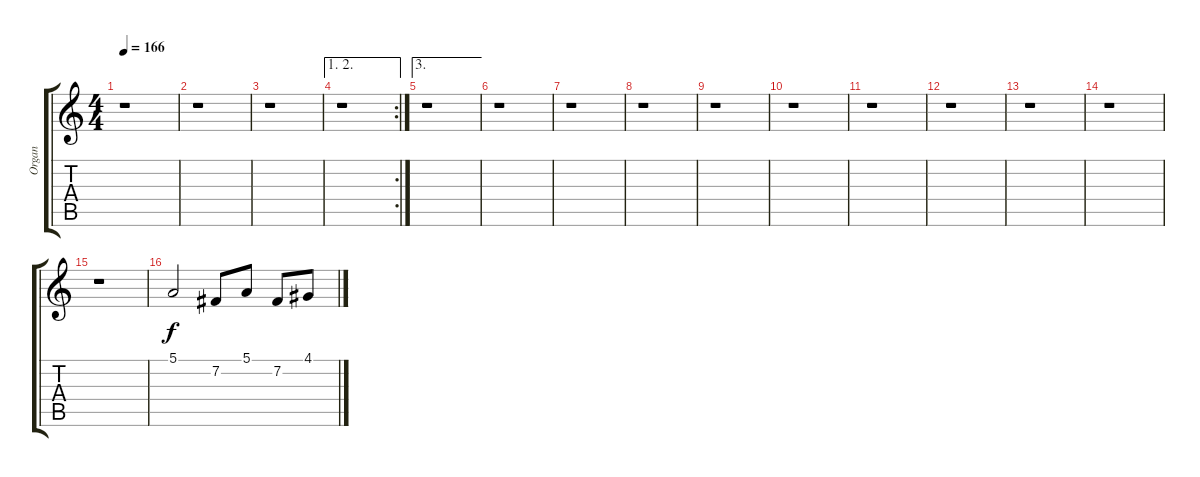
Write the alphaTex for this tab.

\track ("Organ" "Organ") {instrument drawbarorgan}
\staff {score tabs}
\tuning (E4 B3 G3 D3 A2 E2) {hide}
\ts (4 4)
\tempo 166
\clef g2
\ks c
r.1{dy f} |
r.1 |
r.1 |
\ae (1 2)
\rc 2
r.1 |
\ae 3
r.1 |
r.1 |
r.1 |
r.1 |
r.1 |
r.1 |
r.1 |
r.1 |
r.1 |
r.1 |
r.1 |
5.1.2 7.2.8 5.1.8 7.2.8 4.1.8
